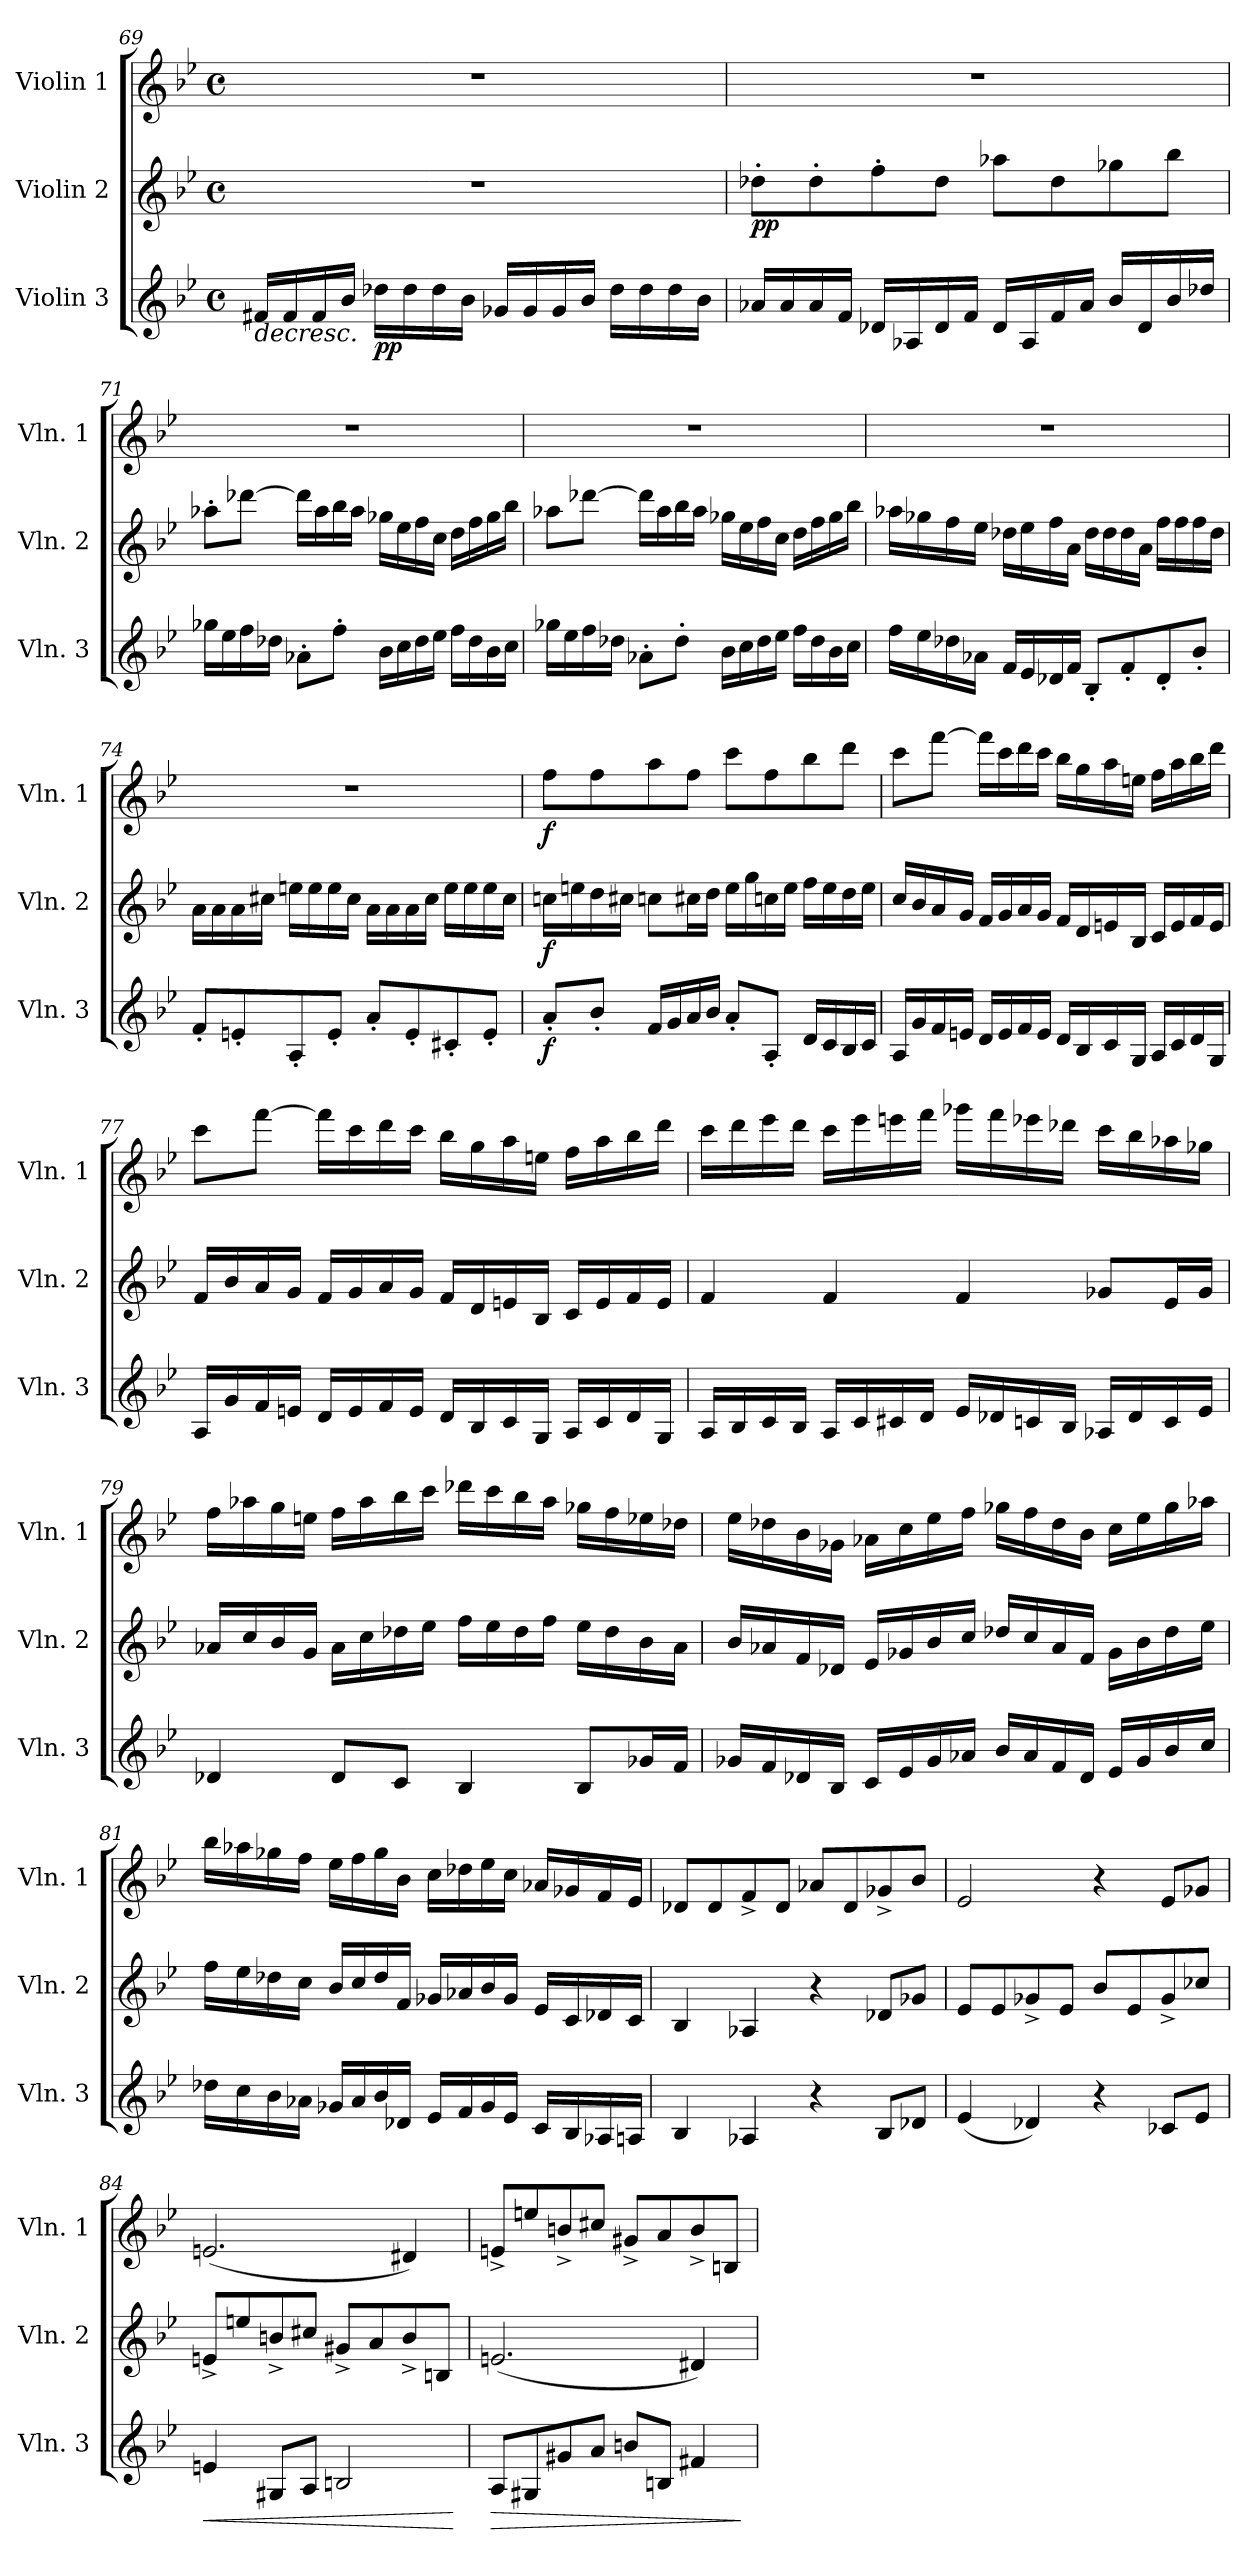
**kern	**dynam	**kern	**dynam	**kern	**dynam
*part3	*part3	*part2	*part2	*part1	*part1
*staff3	*staff3	*staff2	*staff2	*staff1	*staff1
*I"Violin 3	*	*I"Violin 2	*	*I"Violin 1	*
*I'Vln. 3	*	*I'Vln. 2	*	*I'Vln. 1	*
!!LO:PB:g=z
*clefG2	*	*clefG2	*	*clefG2	*
*k[b-e-]	*	*k[b-e-]	*	*k[b-e-]	*
*M4/4	*	*M4/4	*	*M4/4	*
*met(c)	*	*met(c)	*	*met(c)	*
=69	=69	=69	=69	=69	=69
!	!LO:HP:b	!	!	!	!
16f#X/LL	>	1r	.	1r	.
16f#/	.	.	.	.	.
16f#/	.	.	.	.	.
16b-/JJ	.	.	.	.	.
!	!LO:DY:b	!	!	!	!
16dd-X\LL	pp	.	.	.	.
16dd-\	.	.	.	.	.
16dd-\	.	.	.	.	.
16b-\JJ	.	.	.	.	.
16g-X/LL	.	.	.	.	.
16g-/	.	.	.	.	.
16g-/	.	.	.	.	.
16b-/JJ	.	.	.	.	.
16dd-\LL	.	.	.	.	.
16dd-\	.	.	.	.	.
16dd-\	.	.	.	.	.
16b-\JJ	.	.	.	.	.
.	]	.	.	.	.
=70	=70	=70	=70	=70	=70
!	!	!	!LO:DY:b	!	!
16a-X/LL	.	8dd-X'\L	pp	1r	.
16a-/	.	.	.	.	.
16a-/	.	8dd-'\	.	.	.
16f/JJ	.	.	.	.	.
16d-X/LL	.	8ff'\	.	.	.
16A-X/	.	.	.	.	.
16d-/	.	8dd-\J	.	.	.
16f/JJ	.	.	.	.	.
16d-/LL	.	8aa-X\L	.	.	.
16A-/	.	.	.	.	.
16f/	.	8dd-\	.	.	.
16a-/JJ	.	.	.	.	.
16b-/LL	.	8gg-X\	.	.	.
16d-/	.	.	.	.	.
16b-/	.	8bb-\J	.	.	.
16dd-X/JJ	.	.	.	.	.
!!LO:LB:g=z
=71	=71	=71	=71	=71	=71
16gg-X\LL	.	8aa-X'\L	.	1r	.
16ee-\	.	.	.	.	.
16ff\	.	[8ddd-X\J	.	.	.
16dd-X\JJ	.	.	.	.	.
8a-X'\L	.	16ddd-\LL]	.	.	.
.	.	16aa-\	.	.	.
8ff'\J	.	16bb-\	.	.	.
.	.	16aa-\JJ	.	.	.
16b-\LL	.	16gg-X\LL	.	.	.
16cc\	.	16ee-\	.	.	.
16dd-\	.	16ff\	.	.	.
16ee-\JJ	.	16cc\JJ	.	.	.
16ff\LL	.	16dd\LL	.	.	.
16dd-\	.	16ff\	.	.	.
16b-\	.	16gg-\	.	.	.
16cc\JJ	.	16bb-\JJ	.	.	.
=72	=72	=72	=72	=72	=72
16gg-X\LL	.	8aa-X\L	.	1r	.
16ee-\	.	.	.	.	.
16ff\	.	[8ddd-X\J	.	.	.
16dd-X\JJ	.	.	.	.	.
8a-X'\L	.	16ddd-\LL]	.	.	.
.	.	16aa-\	.	.	.
8dd-'\J	.	16bb-\	.	.	.
.	.	16aa-\JJ	.	.	.
16b-\LL	.	16gg-X\LL	.	.	.
16cc\	.	16ee-\	.	.	.
16dd-\	.	16ff\	.	.	.
16ee-\JJ	.	16cc\JJ	.	.	.
16ff\LL	.	16dd\LL	.	.	.
16dd-\	.	16ff\	.	.	.
16b-\	.	16gg-\	.	.	.
16cc\JJ	.	16bb-\JJ	.	.	.
!!LO:PB:g=z
=73	=73	=73	=73	=73	=73
16ff\LL	.	16aa-X\LL	.	1r	.
16ee-\	.	16gg-X\	.	.	.
16dd-X\	.	16ff\	.	.	.
16a-X\JJ	.	16ee-\JJ	.	.	.
16f/LL	.	16dd-X\LL	.	.	.
16e-/	.	16ee-\	.	.	.
16d-X/	.	16ff\	.	.	.
16f/JJ	.	16a\JJ	.	.	.
8B-'/L	.	16dd-\LL	.	.	.
.	.	16dd-\	.	.	.
8f'/	.	16dd-\	.	.	.
.	.	16a\JJ	.	.	.
8d-'/	.	16ff\LL	.	.	.
.	.	16ff\	.	.	.
8b-'/J	.	16ff\	.	.	.
.	.	16dd-\JJ	.	.	.
=74	=74	=74	=74	=74	=74
8f'/L	.	16a\LL	.	1r	.
.	.	16a\	.	.	.
8en'/	.	16a\	.	.	.
.	.	16cc#X\JJ	.	.	.
8A'/	.	16een\LL	.	.	.
.	.	16ee\	.	.	.
8e'/J	.	16ee\	.	.	.
.	.	16cc#\JJ	.	.	.
8a'/L	.	16a\LL	.	.	.
.	.	16a\	.	.	.
8e'/	.	16a\	.	.	.
.	.	16cc#\JJ	.	.	.
8c#X'/	.	16ee\LL	.	.	.
.	.	16ee\	.	.	.
8e'/J	.	16ee\	.	.	.
.	.	16cc#\JJ	.	.	.
!!LO:LB:g=z
=75	=75	=75	=75	=75	=75
!	!LO:DY:b	!	!LO:DY:b	!	!LO:DY:b
8a'/L	f	16ccn\LL	f	8ff\L	f
.	.	16een\	.	.	.
8b-'/J	.	16dd\	.	8ff\	.
.	.	16cc#X\JJ	.	.	.
16f/LL	.	8ccn\L	.	8aa\	.
16g/	.	.	.	.	.
16a/	.	16cc#X\L	.	8ff\J	.
16b-/JJ	.	16dd\JJ	.	.	.
8a'/L	.	16ee\LL	.	8ccc\L	.
.	.	16gg\	.	.	.
8A'/J	.	16ccn\	.	8ff\	.
.	.	16ee\JJ	.	.	.
16d/LL	.	16ff\LL	.	8bb-\	.
16c/	.	16ee\	.	.	.
16B-/	.	16dd\	.	8ddd\J	.
16c/JJ	.	16ee\JJ	.	.	.
=76	=76	=76	=76	=76	=76
16A/LL	.	16cc/LL	.	8ccc\L	.
16g/	.	16b-/	.	.	.
16f/	.	16a/	.	[8fff\J	.
16en/JJ	.	16g/JJ	.	.	.
16d/LL	.	16f/LL	.	16fff\LL]	.
16e/	.	16g/	.	16ccc\	.
16f/	.	16a/	.	16ddd\	.
16e/JJ	.	16g/JJ	.	16ccc\JJ	.
16d/LL	.	16f/LL	.	16bb-\LL	.
16B-/	.	16d/	.	16gg\	.
16c/	.	16en/	.	16aa\	.
16G/JJ	.	16B-/JJ	.	16een\JJ	.
16A/LL	.	16c/LL	.	16ff\LL	.
16c/	.	16e/	.	16aa\	.
16d/	.	16f/	.	16bb-\	.
16G/JJ	.	16e/JJ	.	16ddd\JJ	.
!!LO:LB:g=z
=77	=77	=77	=77	=77	=77
16A/LL	.	16f/LL	.	8ccc\L	.
16g/	.	16b-/	.	.	.
16f/	.	16a/	.	[8fff\J	.
16en/JJ	.	16g/JJ	.	.	.
16d/LL	.	16f/LL	.	16fff\LL]	.
16e/	.	16g/	.	16ccc\	.
16f/	.	16a/	.	16ddd\	.
16e/JJ	.	16g/JJ	.	16ccc\JJ	.
16d/LL	.	16f/LL	.	16bb-\LL	.
16B-/	.	16d/	.	16gg\	.
16c/	.	16en/	.	16aa\	.
16G/JJ	.	16B-/JJ	.	16een\JJ	.
16A/LL	.	16c/LL	.	16ff\LL	.
16c/	.	16e/	.	16aa\	.
16d/	.	16f/	.	16bb-\	.
16G/JJ	.	16e/JJ	.	16ddd\JJ	.
!!LO:LB:g=z
=78	=78	=78	=78	=78	=78
16A/LL	.	4f/	.	16ccc\LL	.
16B-/	.	.	.	16ddd\	.
16c/	.	.	.	16eee-\	.
16B-/JJ	.	.	.	16ddd\JJ	.
16A/LL	.	4f/	.	16ccc\LL	.
16c/	.	.	.	16eee-\	.
16c#X/	.	.	.	16eeen\	.
16d/JJ	.	.	.	16fff\JJ	.
16e-/LL	.	4f/	.	16ggg-X\LL	.
16d-X/	.	.	.	16fff\	.
16cn/	.	.	.	16eee-X\	.
16B-/JJ	.	.	.	16ddd-X\JJ	.
16A-X/LL	.	8g-X/L	.	16ccc\LL	.
16d-/	.	.	.	16bb-\	.
16c/	.	16e-/L	.	16aa-X\	.
16e-/JJ	.	16g-/JJ	.	16gg-X\JJ	.
!!LO:PB:g=z
=79	=79	=79	=79	=79	=79
4d-X/	.	16a-X/LL	.	16ff\LL	.
.	.	16cc/	.	16aa-X\	.
.	.	16b-/	.	16gg\	.
.	.	16g/JJ	.	16een\JJ	.
8d-/L	.	16a-\LL	.	16ff\LL	.
.	.	16cc\	.	16aa-\	.
8c/J	.	16dd-X\	.	16bb-\	.
.	.	16ee-\JJ	.	16ccc\JJ	.
4B-/	.	16ff\LL	.	16ddd-X\LL	.
.	.	16ee-\	.	16ccc\	.
.	.	16dd-\	.	16bb-\	.
.	.	16ff\JJ	.	16aa-\JJ	.
8B-/L	.	16ee-\LL	.	16gg-X\LL	.
.	.	16dd-\	.	16ff\	.
16g-X/L	.	16b-\	.	16ee-X\	.
16f/JJ	.	16a-\JJ	.	16dd-X\JJ	.
!!LO:LB:g=z
=80	=80	=80	=80	=80	=80
16g-X/LL	.	16b-/LL	.	16ee-\LL	.
16f/	.	16a-X/	.	16dd-X\	.
16d-X/	.	16f/	.	16b-\	.
16B-/JJ	.	16d-X/JJ	.	16g-X\JJ	.
16c/LL	.	16e-/LL	.	16a-X\LL	.
16e-/	.	16g-X/	.	16cc\	.
16g-/	.	16b-/	.	16ee-\	.
16a-X/JJ	.	16cc/JJ	.	16ff\JJ	.
16b-/LL	.	16dd-X/LL	.	16gg-X\LL	.
16a-/	.	16cc/	.	16ff\	.
16f/	.	16a-/	.	16dd-\	.
16d-/JJ	.	16f/JJ	.	16b-\JJ	.
16e-/LL	.	16g-\LL	.	16cc\LL	.
16g-/	.	16b-\	.	16ee-\	.
16b-/	.	16dd-\	.	16gg-\	.
16cc/JJ	.	16ee-\JJ	.	16aa-X\JJ	.
!!LO:LB:g=z
=81	=81	=81	=81	=81	=81
16dd-X\LL	.	16ff\LL	.	16bb-\LL	.
16cc\	.	16ee-\	.	16aa-X\	.
16b-\	.	16dd-X\	.	16gg-X\	.
16a-X\JJ	.	16cc\JJ	.	16ff\JJ	.
16g-X/LL	.	16b-/LL	.	16ee-\LL	.
16a-/	.	16cc/	.	16ff\	.
16b-/	.	16dd-/	.	16gg-\	.
16d-X/JJ	.	16f/JJ	.	16b-\JJ	.
16e-/LL	.	16g-X/LL	.	16cc\LL	.
16f/	.	16a-X/	.	16dd-X\	.
16g-/	.	16b-/	.	16ee-\	.
16e-/JJ	.	16g-/JJ	.	16cc\JJ	.
16c/LL	.	16e-/LL	.	16a-X/LL	.
16B-/	.	16c/	.	16g-X/	.
16A-X/	.	16d-X/	.	16f/	.
16An/JJ	.	16c/JJ	.	16e-/JJ	.
=82	=82	=82	=82	=82	=82
4B-/	.	4B-/	.	8d-X/L	.
.	.	.	.	8d-/	.
4A-X/	.	4A-X/	.	8f^/	.
.	.	.	.	8d-/J	.
4r	.	4r	.	8a-X/L	.
.	.	.	.	8d-/	.
8B-/L	.	8d-X/L	.	8g-X^/	.
8d-X/J	.	8g-X/J	.	8b-/J	.
!!LO:PB:g=z
=83	=83	=83	=83	=83	=83
(<4e-/	.	8e-/L	.	2e-/	.
.	.	8e-/	.	.	.
4d-X/)	.	8g-X^/	.	.	.
.	.	8e-/J	.	.	.
4r	.	8b-/L	.	4r	.
.	.	8e-/	.	.	.
8c-X/L	.	8g-^/	.	8e-/L	.
8e-/J	.	8cc-X/J	.	8g-X/J	.
=84	=84	=84	=84	=84	=84
!	!LO:HP:b	!	!	!	!
4en/	<	8en^/L	.	(<2.en/	.
.	.	8een/	.	.	.
8G#X/L	.	8bn^/	.	.	.
8A/J	.	8cc#X/J	.	.	.
2Bn/	.	8g#X^/L	.	.	.
.	.	8a/	.	.	.
.	.	8b^/	.	4d#X/)	.
.	.	8Bn/J	.	.	.
.	[	.	.	.	.
=85	=85	=85	=85	=85	=85
!	!LO:HP:b	!	!	!	!
8A/L	>	(<2.en/	.	8en^/L	.
8G#X/	.	.	.	8een/	.
8g#X/	.	.	.	8bn^/	.
8a/J	.	.	.	8cc#X/J	.
8bn/L	.	.	.	8g#X^/L	.
8Bn/J	.	.	.	8a/	.
4f#X/	.	4d#X/)	.	8b^/	.
.	.	.	.	8Bn/J	.
.	]	.	.	.	.
=	=	=	=	=	=
*-	*-	*-	*-	*-	*-
